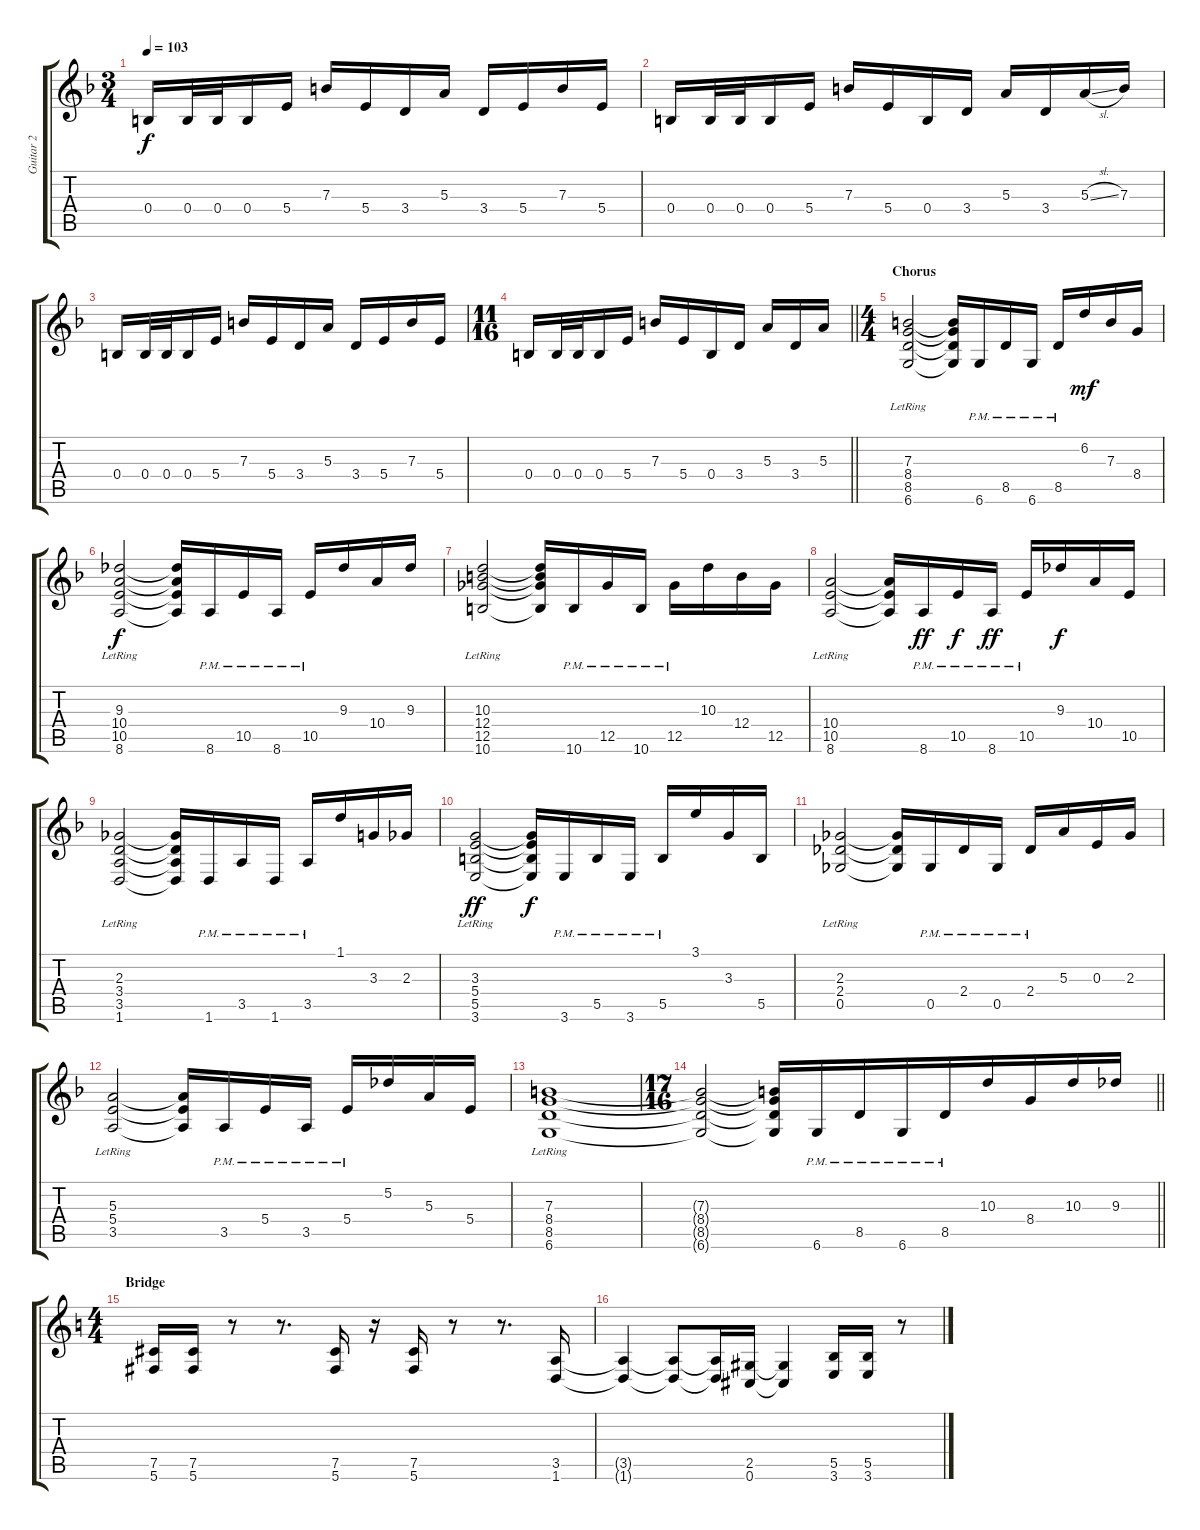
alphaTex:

\track ("Guitar 2" "Guitar 2") {instrument distortionguitar}
\staff {score tabs}
\tuning (Db4 Ab3 E3 B2 Gb2 Db2) {hide}
\ts (3 4)
\tempo 103
\clef g2
\ks f
0.4.16{dy f} 0.4.32 0.4.32 0.4.16 5.4.16 7.3.16 5.4.16 3.4.16 5.3.16 3.4.16 5.4.16 7.3.16 5.4.16 |
0.4.16 0.4.32 0.4.32 0.4.16 5.4.16 7.3.16 5.4.16 0.4.16 3.4.16 5.3.16 3.4.16 5.3{sl}.16 7.3.16 |
0.4.16 0.4.32 0.4.32 0.4.16 5.4.16 7.3.16 5.4.16 3.4.16 5.3.16 3.4.16 5.4.16 7.3.16 5.4.16 |
\ts (11 16)
\barLineRight lightlight
0.4.16{beam merge} 0.4.32 0.4.32{beam merge} 0.4.16{beam merge} 5.4.16 7.3.16{beam merge} 5.4.16{beam merge} 0.4.16{beam merge} 3.4.16 5.3.16{beam merge} 3.4.16{beam merge} 5.3.16 |
\ts (4 4)
\section ("" "Chorus")
(7.3{lr} 8.4{lr} 8.5{lr} 6.6{lr}).2 (7.3{t} 8.4{t} 8.5{t} 6.6{t}).16 6.6{pm}.16 8.5{pm}.16 6.6{pm}.16 8.5{pm}.16 6.2.16{dy mf} 7.3.16 8.4.16 |
(9.3{lr} 10.4{lr} 10.5{lr} 8.6{lr}).2{dy f} (9.3{t} 10.4{t} 10.5{t} 8.6{t}).16 8.6{pm}.16 10.5{pm}.16 8.6{pm}.16 10.5{pm}.16 9.3.16 10.4.16 9.3.16 |
(10.3{lr} 12.4{lr} 12.5{lr} 10.6{lr}).2 (10.3{t} 12.4{t} 12.5{t} 10.6{t}).16 10.6{pm}.16 12.5{pm}.16 10.6{pm}.16 12.5{pm}.16 10.3.16 12.4.16 12.5.16 |
(10.4{lr} 10.5{lr} 8.6{lr}).2 (10.4{t} 10.5{t} 8.6{t}).16 8.6{pm}.16{dy ff} 10.5{pm}.16{dy f} 8.6{pm}.16{dy ff} 10.5{pm}.16 9.3.16{dy f} 10.4.16 10.5.16 |
(2.3 3.4 3.5{lr} 1.6).2 (2.3{t} 3.4{t} 3.5{t} 1.6{t}).16 1.6{pm}.16 3.5{pm}.16 1.6{pm}.16 3.5{pm}.16 1.1.16 3.3.16 2.3.16 |
(3.3{lr} 5.4 5.5 3.6).2{dy ff} (3.3{t} 5.4{t} 5.5{t} 3.6{t}).16{dy f} 3.6{pm}.16 5.5{pm}.16 3.6{pm}.16 5.5{pm}.16 3.1.16 3.3.16 5.5.16 |
(2.3{lr} 2.4 0.5).2 (2.3{t} 2.4{t} 0.5{t}).16 0.5{pm}.16 2.4{pm}.16 0.5{pm}.16 2.4{pm}.16 5.3.16 0.3.16 2.3.16 |
(5.3{lr} 5.4{lr} 3.5{lr}).2 (5.3{t} 5.4{t} 3.5{t}).16 3.5{pm}.16 5.4{pm}.16 3.5{pm}.16 5.4{pm}.16 5.2.16 5.3.16 5.4.16 |
(7.3{lr} 8.4{lr} 8.5{lr} 6.6{lr}).1 |
\ts (17 16)
\barLineRight lightlight
(7.3{t} 8.4{t} 8.5{t} 6.6{t}).2 (7.3{t} 8.4{t} 8.5{t} 6.6{t}).16 6.6{pm}.16{beam merge} 8.5{pm}.16{beam merge} 6.6{pm}.16{beam merge} 8.5{pm}.16 10.3.16{beam merge} 8.4.16{beam merge} 10.3.16{beam merge} 9.3.16 |
\ts (4 4)
\section ("" "Bridge")
\ks c
(7.5 5.6).16 (7.5 5.6).16 r.8 r.8{d} (7.5 5.6).16 r.16 (7.5 5.6).16 r.8 r.8{d} (3.5 1.6).16 |
(3.5{t} 1.6{t}).4 (3.5{t} 1.6{t}).8 (3.5{t} 1.6{t}).16 (2.5 0.6).16 (2.5{t} 0.6{t}).4 (5.5 3.6).16 (5.5 3.6).16 r.8
